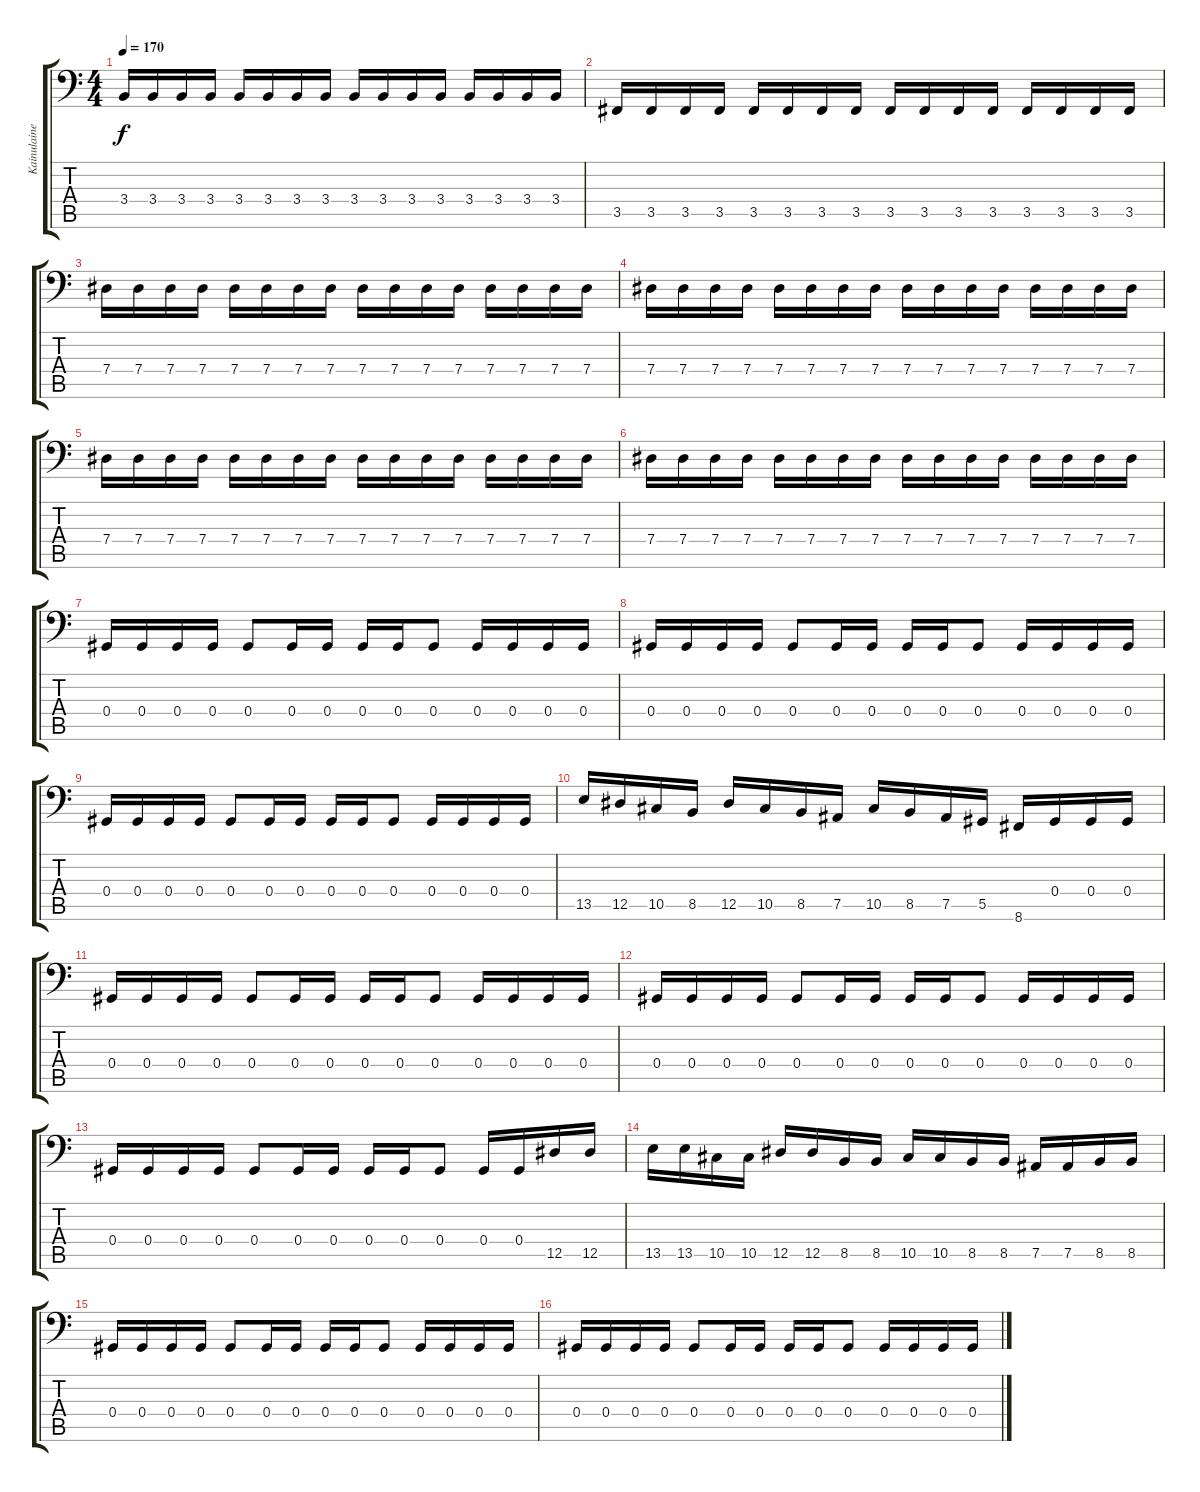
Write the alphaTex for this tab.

\track ("Kainulainen" "Kainulaine") {instrument electricbassfinger}
\staff {score tabs}
\tuning (Bb2 F2 Db2 Ab1 Eb1 Bb0) {hide}
\ts (4 4)
\tempo 170
\clef f4
\ks c
3.4.16{dy f} 3.4.16 3.4.16 3.4.16 3.4.16 3.4.16 3.4.16 3.4.16 3.4.16 3.4.16 3.4.16 3.4.16 3.4.16 3.4.16 3.4.16 3.4.16 |
3.5.16 3.5.16 3.5.16 3.5.16 3.5.16 3.5.16 3.5.16 3.5.16 3.5.16 3.5.16 3.5.16 3.5.16 3.5.16 3.5.16 3.5.16 3.5.16 |
7.4.16 7.4.16 7.4.16 7.4.16 7.4.16 7.4.16 7.4.16 7.4.16 7.4.16 7.4.16 7.4.16 7.4.16 7.4.16 7.4.16 7.4.16 7.4.16 |
7.4.16 7.4.16 7.4.16 7.4.16 7.4.16 7.4.16 7.4.16 7.4.16 7.4.16 7.4.16 7.4.16 7.4.16 7.4.16 7.4.16 7.4.16 7.4.16 |
7.4.16 7.4.16 7.4.16 7.4.16 7.4.16 7.4.16 7.4.16 7.4.16 7.4.16 7.4.16 7.4.16 7.4.16 7.4.16 7.4.16 7.4.16 7.4.16 |
7.4.16 7.4.16 7.4.16 7.4.16 7.4.16 7.4.16 7.4.16 7.4.16 7.4.16 7.4.16 7.4.16 7.4.16 7.4.16 7.4.16 7.4.16 7.4.16 |
0.4.16 0.4.16 0.4.16 0.4.16 0.4.8 0.4.16 0.4.16 0.4.16 0.4.16 0.4.8 0.4.16 0.4.16 0.4.16 0.4.16 |
0.4.16 0.4.16 0.4.16 0.4.16 0.4.8 0.4.16 0.4.16 0.4.16 0.4.16 0.4.8 0.4.16 0.4.16 0.4.16 0.4.16 |
0.4.16 0.4.16 0.4.16 0.4.16 0.4.8 0.4.16 0.4.16 0.4.16 0.4.16 0.4.8 0.4.16 0.4.16 0.4.16 0.4.16 |
13.5.16 12.5.16 10.5.16 8.5.16 12.5.16 10.5.16 8.5.16 7.5.16 10.5.16 8.5.16 7.5.16 5.5.16 8.6.16 0.4.16 0.4.16 0.4.16 |
0.4.16 0.4.16 0.4.16 0.4.16 0.4.8 0.4.16 0.4.16 0.4.16 0.4.16 0.4.8 0.4.16 0.4.16 0.4.16 0.4.16 |
0.4.16 0.4.16 0.4.16 0.4.16 0.4.8 0.4.16 0.4.16 0.4.16 0.4.16 0.4.8 0.4.16 0.4.16 0.4.16 0.4.16 |
0.4.16 0.4.16 0.4.16 0.4.16 0.4.8 0.4.16 0.4.16 0.4.16 0.4.16 0.4.8 0.4.16 0.4.16 12.5.16 12.5.16 |
13.5.16 13.5.16 10.5.16 10.5.16 12.5.16 12.5.16 8.5.16 8.5.16 10.5.16 10.5.16 8.5.16 8.5.16 7.5.16 7.5.16 8.5.16 8.5.16 |
0.4.16 0.4.16 0.4.16 0.4.16 0.4.8 0.4.16 0.4.16 0.4.16 0.4.16 0.4.8 0.4.16 0.4.16 0.4.16 0.4.16 |
0.4.16 0.4.16 0.4.16 0.4.16 0.4.8 0.4.16 0.4.16 0.4.16 0.4.16 0.4.8 0.4.16 0.4.16 0.4.16 0.4.16
